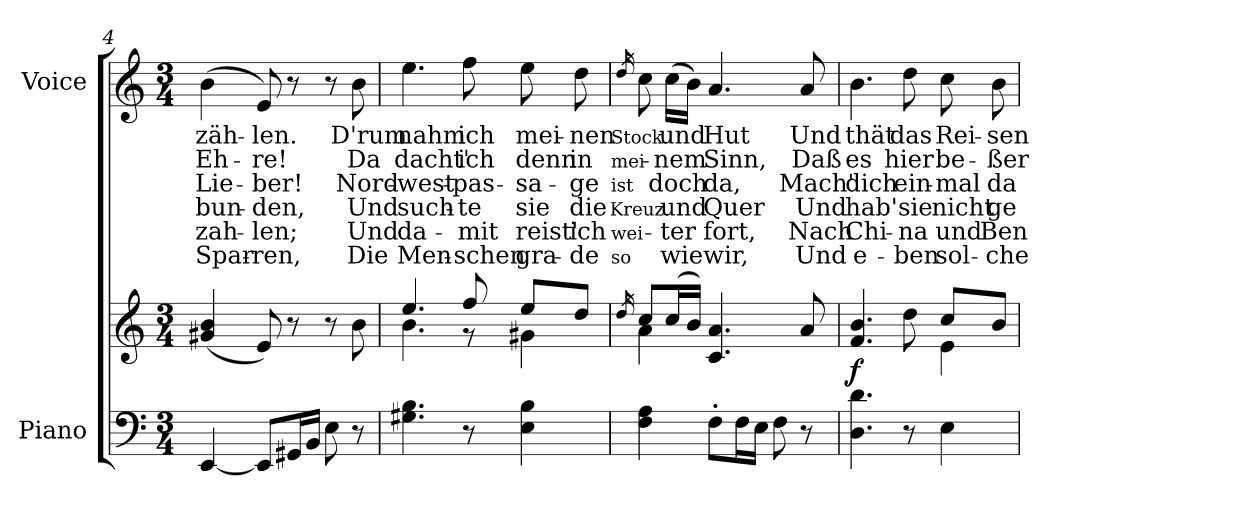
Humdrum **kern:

**kern	**kern	**dynam	**kern	**text	**text	**text	**text	**text	**text
*part2	*part2	*part2	*part1	*part1	*part1	*part1	*part1	*part1	*part1
*staff3	*staff2	*staff2/3	*staff1	*staff1	*staff1	*staff1	*staff1	*staff1	*staff1
*I"Piano	*	*	*I"Voice	*	*	*	*	*	*
*I'Pno.	*	*	*I'Voice	*	*	*	*	*	*
*clefF4	*clefG2	*	*clefG2	*	*	*	*	*	*
*k[]	*k[]	*	*k[]	*	*	*	*	*	*
*C:	*C:	*	*C:	*	*	*	*	*	*
*M3/4	*M3/4	*	*M3/4	*	*	*	*	*	*
=4	=4	=4	=4	=4	=4	=4	=4	=4	=4
!	!	!	!	!LO:LY:b:color=#000000	!LO:LY:b:color=#000000	!LO:LY:b:color=#000000	!LO:LY:b:color=#000000	!LO:LY:b:color=#000000	!LO:LY:b:color=#000000
[<4EEi/	(4g#Xi/ 4bi	.	(4bi\	-zäh-	Eh-	Lie-	-bun-	-zah-	Spar-
!	!	!	!	!LO:LY:b:color=#000000	!LO:LY:b:color=#000000	!LO:LY:b:color=#000000	!LO:LY:b:color=#000000	!LO:LY:b:color=#000000	!LO:LY:b:color=#000000
8EEi/L]	8ei/)	.	8ei/)	-len.	-re!	-ber!	-den,	-len;	-ren,
16GG#Xi/L	8r	.	8r	.	.	.	.	.	.
16BBi/JJ	.	.	.	.	.	.	.	.	.
8Ei\	8r	.	8r	.	.	.	.	.	.
!	!	!	!	!LO:LY:b:color=#000000	!LO:LY:b:color=#000000	!LO:LY:b:color=#000000	!LO:LY:b:color=#000000	!LO:LY:b:color=#000000	!LO:LY:b:color=#000000
8r	8bi\	.	8bi\	D'rum	Da	Nord-	Und	Und	Die
!!LO:LB:g=z
=5	=5	=5	=5	=5	=5	=5	=5	=5	=5
*	*^	*	*	*	*	*	*	*	*
!	!	!	!	!	!LO:LY:b:color=#000000	!LO:LY:b:color=#000000	!LO:LY:b:color=#000000	!LO:LY:b:color=#000000	!LO:LY:b:color=#000000	!LO:LY:b:color=#000000
4.G#Xi\ 4.Bi	4.eei/	4.bi\	.	4.eei\	nahm	dacht'	-west-	such-	da-	Men-
!	!	!	!	!	!LO:LY:b:color=#000000	!LO:LY:b:color=#000000	!LO:LY:b:color=#000000	!LO:LY:b:color=#000000	!LO:LY:b:color=#000000	!LO:LY:b:color=#000000
8r	8ffi/	8r	.	8ffi\	ich	ich	-pas-	-te	-mit	-schen
!	!	!	!	!	!LO:LY:b:color=#000000	!LO:LY:b:color=#000000	!LO:LY:b:color=#000000	!LO:LY:b:color=#000000	!LO:LY:b:color=#000000	!LO:LY:b:color=#000000
4Ei\ 4Bi	8eei/L	4g#Xi\	.	8eei\	mei-	denn	-sa-	sie	reist'	gra-
!	!	!	!	!	!LO:LY:b:color=#000000	!LO:LY:b:color=#000000	!LO:LY:b:color=#000000	!LO:LY:b:color=#000000	!LO:LY:b:color=#000000	!LO:LY:b:color=#000000
.	8ddi/J	.	.	8ddi\	-nen	in	-ge	die	ich	-de
=6	=6	=6	=6	=6	=6	=6	=6	=6	=6	=6
!	!	!	!	!	!LO:LY:b:color=#000000	!LO:LY:b:color=#000000	!LO:LY:b:color=#000000	!LO:LY:b:color=#000000	!LO:LY:b:color=#000000	!LO:LY:b:color=#000000
.	16qddi/	.	.	16qddi/	Stock	mei-	ist	Kreuz	wei-	so
4Fi\ 4Ai	8cci/L	4ai\	.	8cci\	.	.	.	.	.	.
!	!	!	!	!	!LO:LY:b:color=#000000	!LO:LY:b:color=#000000	!LO:LY:b:color=#000000	!LO:LY:b:color=#000000	!LO:LY:b:color=#000000	!LO:LY:b:color=#000000
.	(16cci/L	.	.	(16cci\LL	und	-nem	doch	und	-ter	wie
.	16bi/JJ)	.	.	16bi\JJ)	.	.	.	.	.	.
!	!	!	!	!	!LO:LY:b:color=#000000	!LO:LY:b:color=#000000	!LO:LY:b:color=#000000	!LO:LY:b:color=#000000	!LO:LY:b:color=#000000	!LO:LY:b:color=#000000
8F'i\L	4.ci/ 4.ai	2ryy	.	4.ai/	Hut	Sinn,	da,	Quer	fort,	wir,
16Fi\L	.	.	.	.	.	.	.	.	.	.
16Ei\JJ	.	.	.	.	.	.	.	.	.	.
8Fi\	.	.	.	.	.	.	.	.	.	.
!	!	!	!	!	!LO:LY:b:color=#000000	!LO:LY:b:color=#000000	!LO:LY:b:color=#000000	!LO:LY:b:color=#000000	!LO:LY:b:color=#000000	!LO:LY:b:color=#000000
8r	8ai/	.	.	8ai/	Und	Daß	Mach'	Und	Nach	Und
=7	=7	=7	=7	=7	=7	=7	=7	=7	=7	=7
!	!	!	!	!	!LO:LY:b:color=#000000	!LO:LY:b:color=#000000	!LO:LY:b:color=#000000	!LO:LY:b:color=#000000	!LO:LY:b:color=#000000	!LO:LY:b:color=#000000
4.Di\ 4.di	4.fi/ 4.bi	2ryy	f	4.bi\	thät	es	dich	hab'	Chi-	e-
!	!	!	!	!	!LO:LY:b:color=#000000	!LO:LY:b:color=#000000	!LO:LY:b:color=#000000	!LO:LY:b:color=#000000	!LO:LY:b:color=#000000	!LO:LY:b:color=#000000
8r	8ddi\	.	.	8ddi\	das	hier	ein-	sie	-na	-ben
!	!	!	!	!	!LO:LY:b:color=#000000	!LO:LY:b:color=#000000	!LO:LY:b:color=#000000	!LO:LY:b:color=#000000	!LO:LY:b:color=#000000	!LO:LY:b:color=#000000
4Ei\	8cci/L	4ei\	.	8cci\	Rei-	be-	-mal	nicht	und	sol-
!	!	!	!	!	!LO:LY:b:color=#000000	!LO:LY:b:color=#000000	!LO:LY:b:color=#000000	!LO:LY:b:color=#000000	!LO:LY:b:color=#000000	!LO:LY:b:color=#000000
.	8bi/J	.	.	8bi\	-sen	-ßer	da-	ge-	Ben-	-che
*	*v	*v	*	*	*	*	*	*	*	*
=	=	=	=	=	=	=	=	=	=
*-	*-	*-	*-	*-	*-	*-	*-	*-	*-
